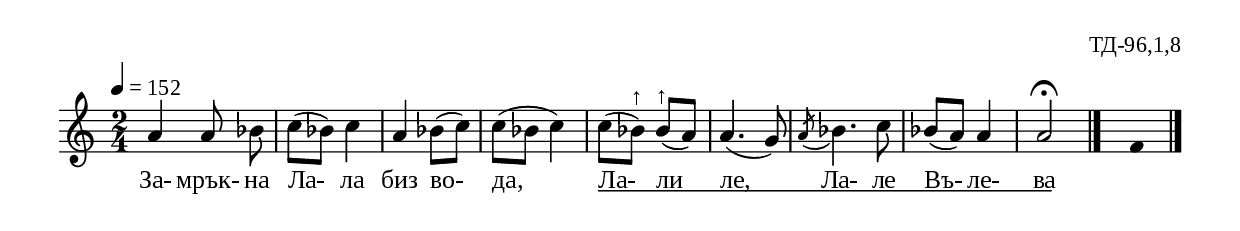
%{
TD_96_1_08
%}

\include "td-preamble.ly"

\score {
\relative c'' {
 \tempo 4 = 152
  \time 2/4
  a4 a8\noBeam bes8 | c8([ bes)] c4 | a4 bes8([ c)] | c8([ bes] c4) | 
  c8([ bes^"↑")] bes8^"↑"([ a)] a4.( g8) | \acciaccatura a8 bes4. c8 | 
  bes([ a)] a4 | 
  a2\fermata 
 \bar "|." 
 s4 \fixB f4 \fixC
 \bar "|." 
}
\addlyrics { За- мрък- на Ла- ла биз во- да,
Ла- \startTextSpan ли ле, Ла- ле Въ- ле- ва \stopTextSpan }
%
\layout {
  indent = #0
  line-width = 190\mm
  ragged-right=##f
\context {
      \Lyrics
      \consists "Text_spanner_engraver"
      \override TextSpanner #'direction = #DOWN
      \override TextSpanner #'style = #'line    
      \override TextSpanner #'outside-staff-priority = ##f
      \override TextSpanner #'padding = #0.2 % sets the distance of the line from the lyrics
      \override TextSpanner #'bound-details =
      #`((left . ((Y . 0)
                  (padding . 0)
                  (attach-dir . ,LEFT)))
         (left-broken . ((end-on-note . #t)))
         (right . ((Y . 0)
                   (padding . 0)
                   (attach-dir . ,RIGHT))))
    }
  }
  
}
%
\midi { 
	\context {
		\Score
		tempoWholesPerMinute = #(ly:make-moment 152 4)
		}
	}
%
\header{
  opus = "ТД-96,1,8"
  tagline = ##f
}


